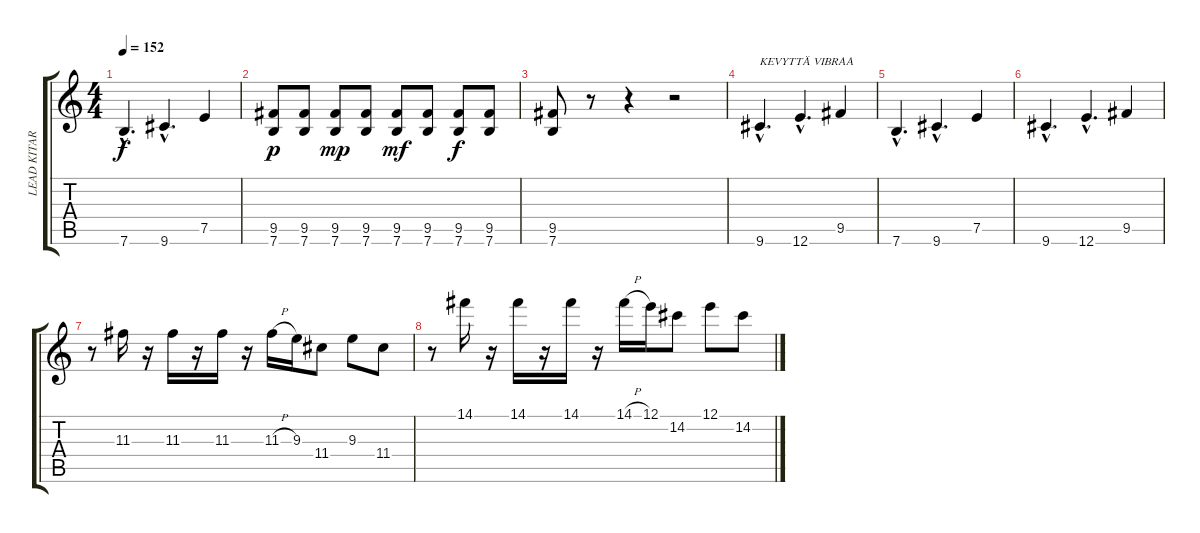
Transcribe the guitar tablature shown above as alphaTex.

\track ("LEAD KITARA " "LEAD KITAR") {instrument distortionguitar}
\staff {score tabs}
\tuning (E4 B3 G3 D3 A2 E2) {hide}
\ts (4 4)
\tempo 152
\clef g2
\ks c
7.6{hac}.4{d dy f} 9.6{hac}.4{d} 7.5.4 |
(9.5 7.6).8{dy p} (9.5 7.6).8 (9.5 7.6).8{dy mp} (9.5 7.6).8 (9.5 7.6).8{dy mf} (9.5 7.6).8 (9.5 7.6).8{dy f} (9.5 7.6).8 |
(9.5 7.6).8 r.8 r.4 r.2 |
9.6{hac}.4{d txt "KEVYTTÄ VIBRAA"} 12.6{hac}.4{d} 9.5.4 |
7.6{hac}.4{d} 9.6{hac}.4{d} 7.5.4 |
9.6{hac}.4{d} 12.6{hac}.4{d} 9.5.4 |
r.8 11.3.16 r.16 11.3.16 r.16 11.3.16 r.16 11.3{h}.16 9.3.16 11.4.8 9.3.8 11.4.8 |
r.8 14.1.16 r.16 14.1.16 r.16 14.1.16 r.16 14.1{h}.16 12.1.16 14.2.8 12.1.8 14.2.8
